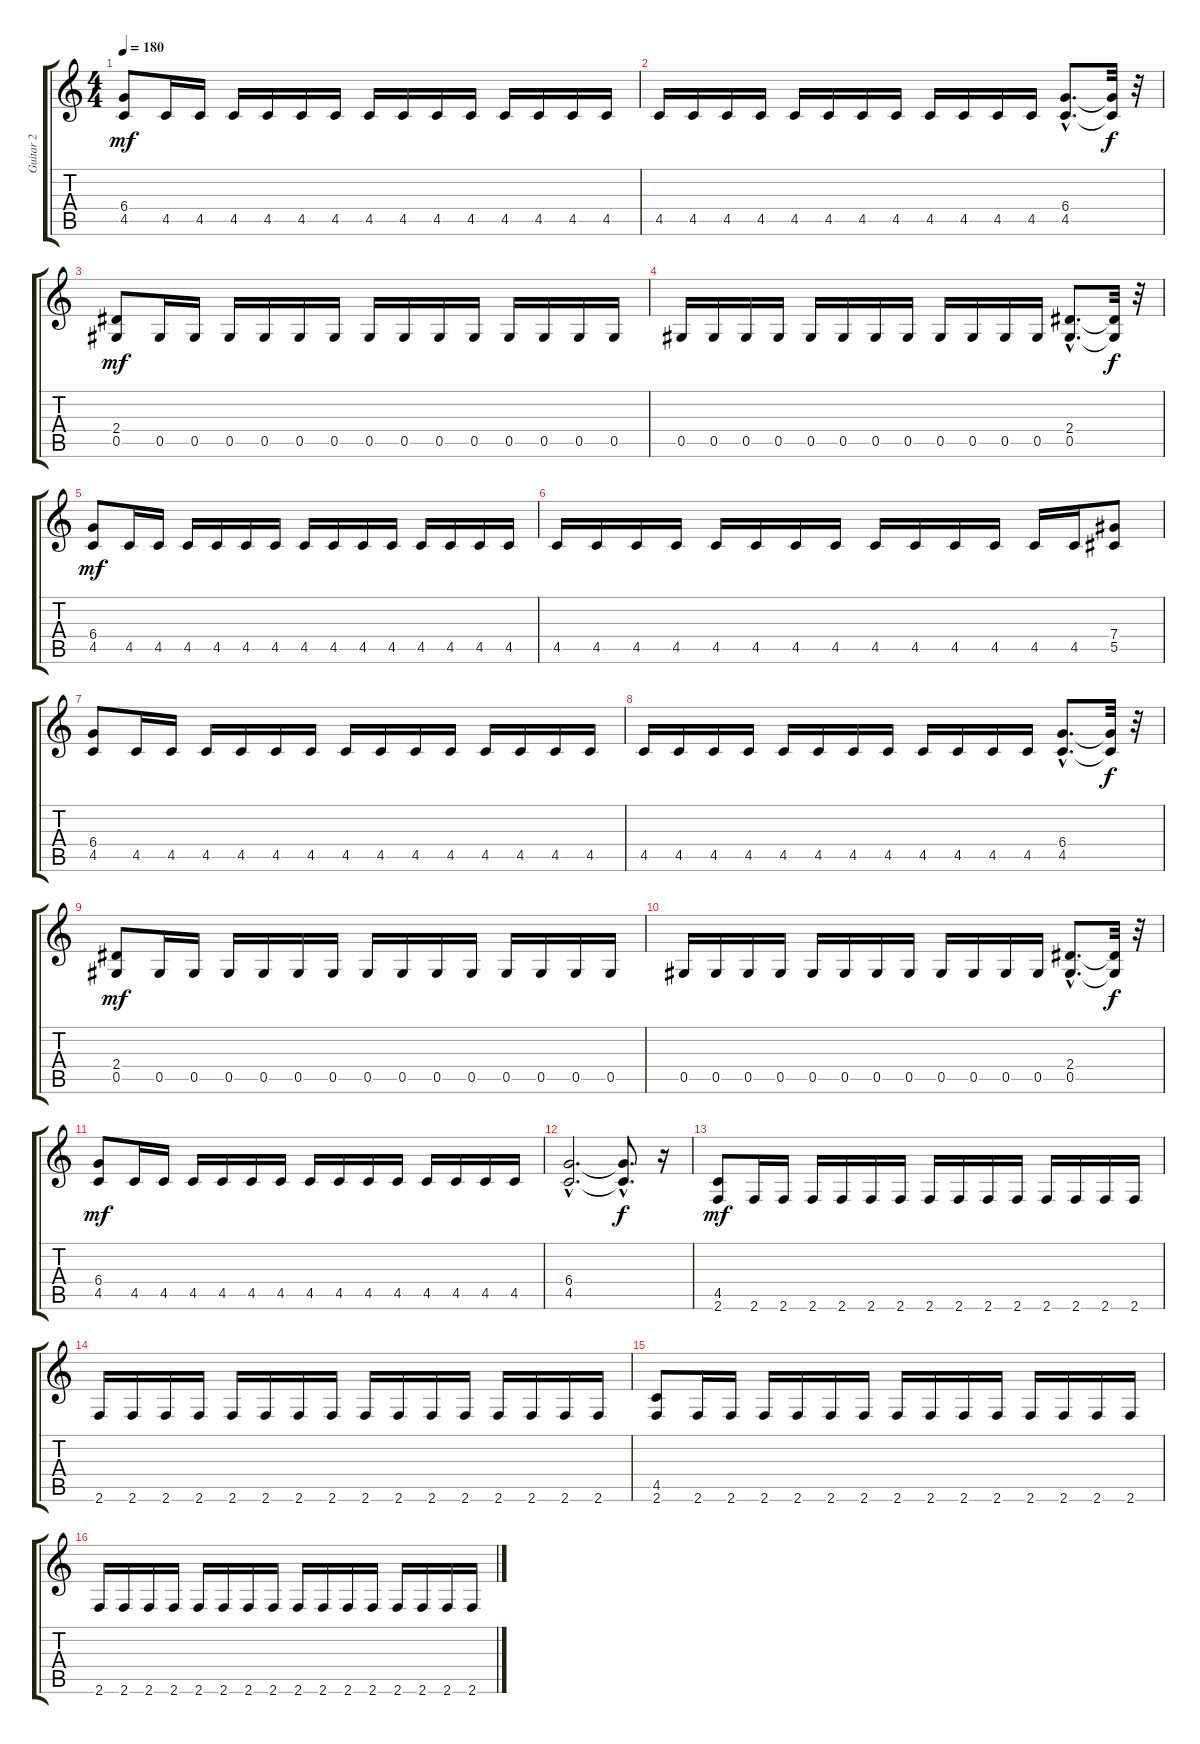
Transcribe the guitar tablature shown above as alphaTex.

\track ("Guitar 2" "Guitar 2") {instrument distortionguitar}
\staff {score tabs}
\tuning (Eb4 Bb3 Gb3 Db3 Ab2 Eb2) {hide}
\ts (4 4)
\tempo 180
\clef g2
\ks c
(6.4 4.5).8{dy mf} 4.5.16 4.5.16 4.5.16 4.5.16 4.5.16 4.5.16 4.5.16 4.5.16 4.5.16 4.5.16 4.5.16 4.5.16 4.5.16 4.5.16 |
4.5.16 4.5.16 4.5.16 4.5.16 4.5.16 4.5.16 4.5.16 4.5.16 4.5.16 4.5.16 4.5.16 4.5.16 (6.4{hac} 4.5{hac}).8{d} (6.4{t} 4.5{t}).32{dy f} r.32 |
(2.4 0.5).8{dy mf} 0.5.16 0.5.16 0.5.16 0.5.16 0.5.16 0.5.16 0.5.16 0.5.16 0.5.16 0.5.16 0.5.16 0.5.16 0.5.16 0.5.16 |
0.5.16 0.5.16 0.5.16 0.5.16 0.5.16 0.5.16 0.5.16 0.5.16 0.5.16 0.5.16 0.5.16 0.5.16 (2.4{hac} 0.5{hac}).8{d} (2.4{t} 0.5{t}).32{dy f} r.32 |
(6.4 4.5).8{dy mf} 4.5.16 4.5.16 4.5.16 4.5.16 4.5.16 4.5.16 4.5.16 4.5.16 4.5.16 4.5.16 4.5.16 4.5.16 4.5.16 4.5.16 |
4.5.16 4.5.16 4.5.16 4.5.16 4.5.16 4.5.16 4.5.16 4.5.16 4.5.16 4.5.16 4.5.16 4.5.16 4.5.16 4.5.16 (7.4 5.5).8 |
(6.4 4.5).8 4.5.16 4.5.16 4.5.16 4.5.16 4.5.16 4.5.16 4.5.16 4.5.16 4.5.16 4.5.16 4.5.16 4.5.16 4.5.16 4.5.16 |
4.5.16 4.5.16 4.5.16 4.5.16 4.5.16 4.5.16 4.5.16 4.5.16 4.5.16 4.5.16 4.5.16 4.5.16 (6.4{hac} 4.5{hac}).8{d} (6.4{t} 4.5{t}).32{dy f} r.32 |
(2.4 0.5).8{dy mf} 0.5.16 0.5.16 0.5.16 0.5.16 0.5.16 0.5.16 0.5.16 0.5.16 0.5.16 0.5.16 0.5.16 0.5.16 0.5.16 0.5.16 |
0.5.16 0.5.16 0.5.16 0.5.16 0.5.16 0.5.16 0.5.16 0.5.16 0.5.16 0.5.16 0.5.16 0.5.16 (2.4{hac} 0.5{hac}).8{d} (2.4{t} 0.5{t}).32{dy f} r.32 |
(6.4 4.5).8{dy mf} 4.5.16 4.5.16 4.5.16 4.5.16 4.5.16 4.5.16 4.5.16 4.5.16 4.5.16 4.5.16 4.5.16 4.5.16 4.5.16 4.5.16 |
(6.4{hac} 4.5{hac}).2{d} (6.4{hac t} 4.5{hac t}).8{d dy f} r.16 |
(4.5 2.6).8{dy mf} 2.6.16 2.6.16 2.6.16 2.6.16 2.6.16 2.6.16 2.6.16 2.6.16 2.6.16 2.6.16 2.6.16 2.6.16 2.6.16 2.6.16 |
2.6.16 2.6.16 2.6.16 2.6.16 2.6.16 2.6.16 2.6.16 2.6.16 2.6.16 2.6.16 2.6.16 2.6.16 2.6.16 2.6.16 2.6.16 2.6.16 |
(4.5 2.6).8 2.6.16 2.6.16 2.6.16 2.6.16 2.6.16 2.6.16 2.6.16 2.6.16 2.6.16 2.6.16 2.6.16 2.6.16 2.6.16 2.6.16 |
2.6.16 2.6.16 2.6.16 2.6.16 2.6.16 2.6.16 2.6.16 2.6.16 2.6.16 2.6.16 2.6.16 2.6.16 2.6.16 2.6.16 2.6.16 2.6.16
